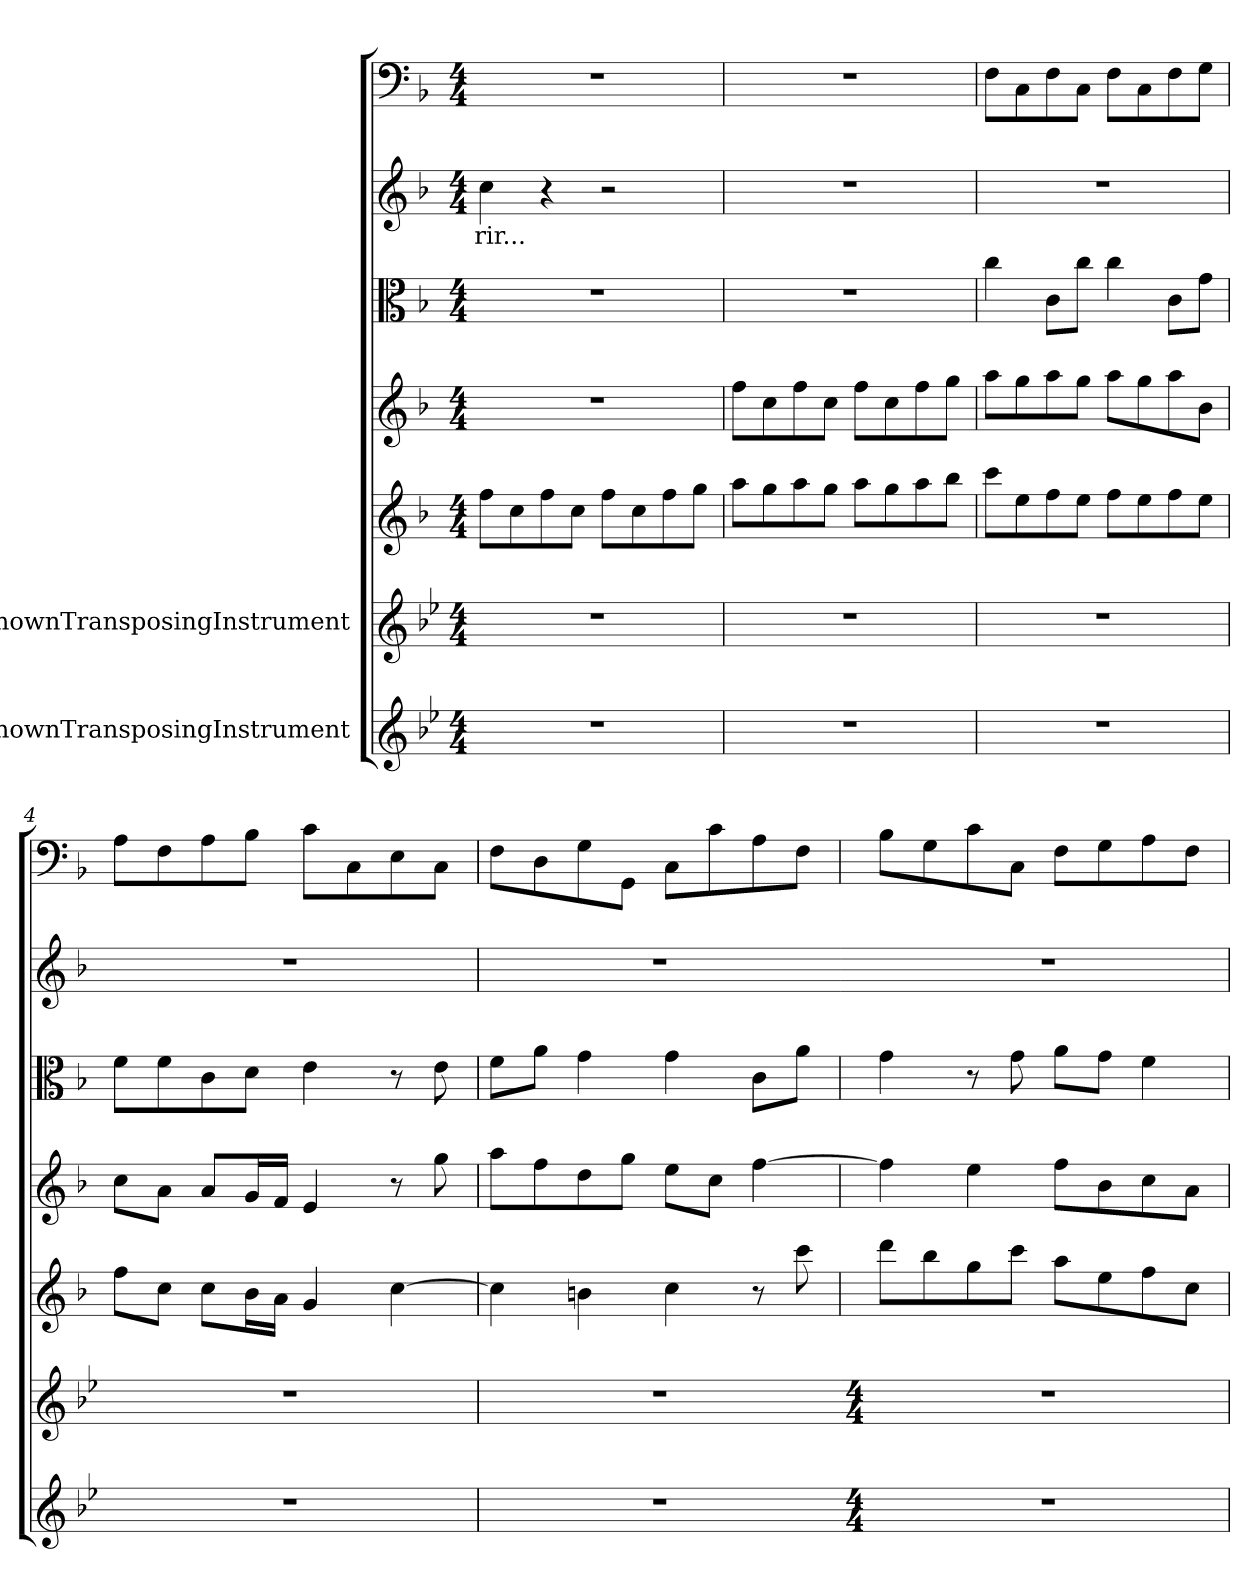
**kern	**kern	**kern	**kern	**kern	**kern	**text	**kern
*part7	*part6	*part5	*part4	*part3	*part2	*part2	*part1
*staff7	*staff6	*staff5	*staff4	*staff3	*staff2	*staff2	*staff1
*I"UnknownTransposingInstrument	*I"UnknownTransposingInstrument	*	*	*	*	*	*
*clefG2	*clefG2	*clefG2	*clefG2	*clefC3	*clefG2	*	*clefF4
*ITrd-4c-7	*ITrd-4c-7	*	*	*	*	*	*
*k[b-]	*k[b-]	*k[b-]	*k[b-]	*k[b-]	*k[b-]	*	*k[b-]
*M4/4	*M4/4	*M4/4	*M4/4	*M4/4	*M4/4	*	*M4/4
=1	=1	=1	=1	=1	=1	=1	=1
1r	1r	8ff\L	1r	1r	4cc\	rir...	1r
.	.	8cc\	.	.	.	.	.
.	.	8ff\	.	.	4r	.	.
.	.	8cc\J	.	.	.	.	.
.	.	8ff\L	.	.	2r	.	.
.	.	8cc\	.	.	.	.	.
.	.	8ff\	.	.	.	.	.
.	.	8gg\J	.	.	.	.	.
=2	=2	=2	=2	=2	=2	=2	=2
1r	1r	8aa\L	8ff\L	1r	1r	.	1r
.	.	8gg\	8cc\	.	.	.	.
.	.	8aa\	8ff\	.	.	.	.
.	.	8gg\J	8cc\J	.	.	.	.
.	.	8aa\L	8ff\L	.	.	.	.
.	.	8gg\	8cc\	.	.	.	.
.	.	8aa\	8ff\	.	.	.	.
.	.	8bb-\J	8gg\J	.	.	.	.
=3	=3	=3	=3	=3	=3	=3	=3
1r	1r	8ccc\L	8aa\L	4cc\	1r	.	8F\L
.	.	8ee\	8gg\	.	.	.	8C\
.	.	8ff\	8aa\	8c\L	.	.	8F\
.	.	8ee\J	8gg\J	8cc\J	.	.	8C\J
.	.	8ff\L	8aa\L	4cc\	.	.	8F\L
.	.	8ee\	8gg\	.	.	.	8C\
.	.	8ff\	8aa\	8c\L	.	.	8F\
.	.	8ee\J	8b-\J	8g\J	.	.	8G\J
=4	=4	=4	=4	=4	=4	=4	=4
1r	1r	8ff\L	8cc\L	8f\L	1r	.	8A\L
.	.	8cc\J	8a\J	8f\	.	.	8F\
.	.	8cc\L	8a/L	8c\	.	.	8A\
.	.	16b-\L	16g/L	8d\J	.	.	8B-\J
.	.	16a\JJ	16f/JJ	.	.	.	.
.	.	4g/	4e/	4e\	.	.	8c\L
.	.	.	.	.	.	.	8C\
.	.	[4cc\	8r	8r	.	.	8E\
.	.	.	8gg\	8e\	.	.	8C\J
=5	=5	=5	=5	=5	=5	=5	=5
1r	1r	4cc\]	8aa\L	8f\L	1r	.	8F\L
.	.	.	8ff\	8a\J	.	.	8D\
.	.	4bn\	8dd\	4g\	.	.	8G\
.	.	.	8gg\J	.	.	.	8GG\J
.	.	4cc\	8ee\L	4g\	.	.	8C\L
.	.	.	8cc\J	.	.	.	8c\
.	.	8r	[4ff\	8c\L	.	.	8A\
.	.	8ccc\	.	8a\J	.	.	8F\J
=6||	=6||	=6	=6	=6	=6	=6	=6
*M4/4	*M4/4	*	*	*	*	*	*
1r	1r	8ddd\L	4ff\]	4g\	1r	.	8B-\L
.	.	8bb-\	.	.	.	.	8G\
.	.	8gg\	4ee\	8r	.	.	8c\
.	.	8ccc\J	.	8g\	.	.	8C\J
.	.	8aa\L	8ff\L	8a\L	.	.	8F\L
.	.	8ee\	8b-\	8g\J	.	.	8G\
.	.	8ff\	8cc\	4f\	.	.	8A\
.	.	8cc\J	8a\J	.	.	.	8F\J
=	=	=	=	=	=	=	=
*-	*-	*-	*-	*-	*-	*-	*-
